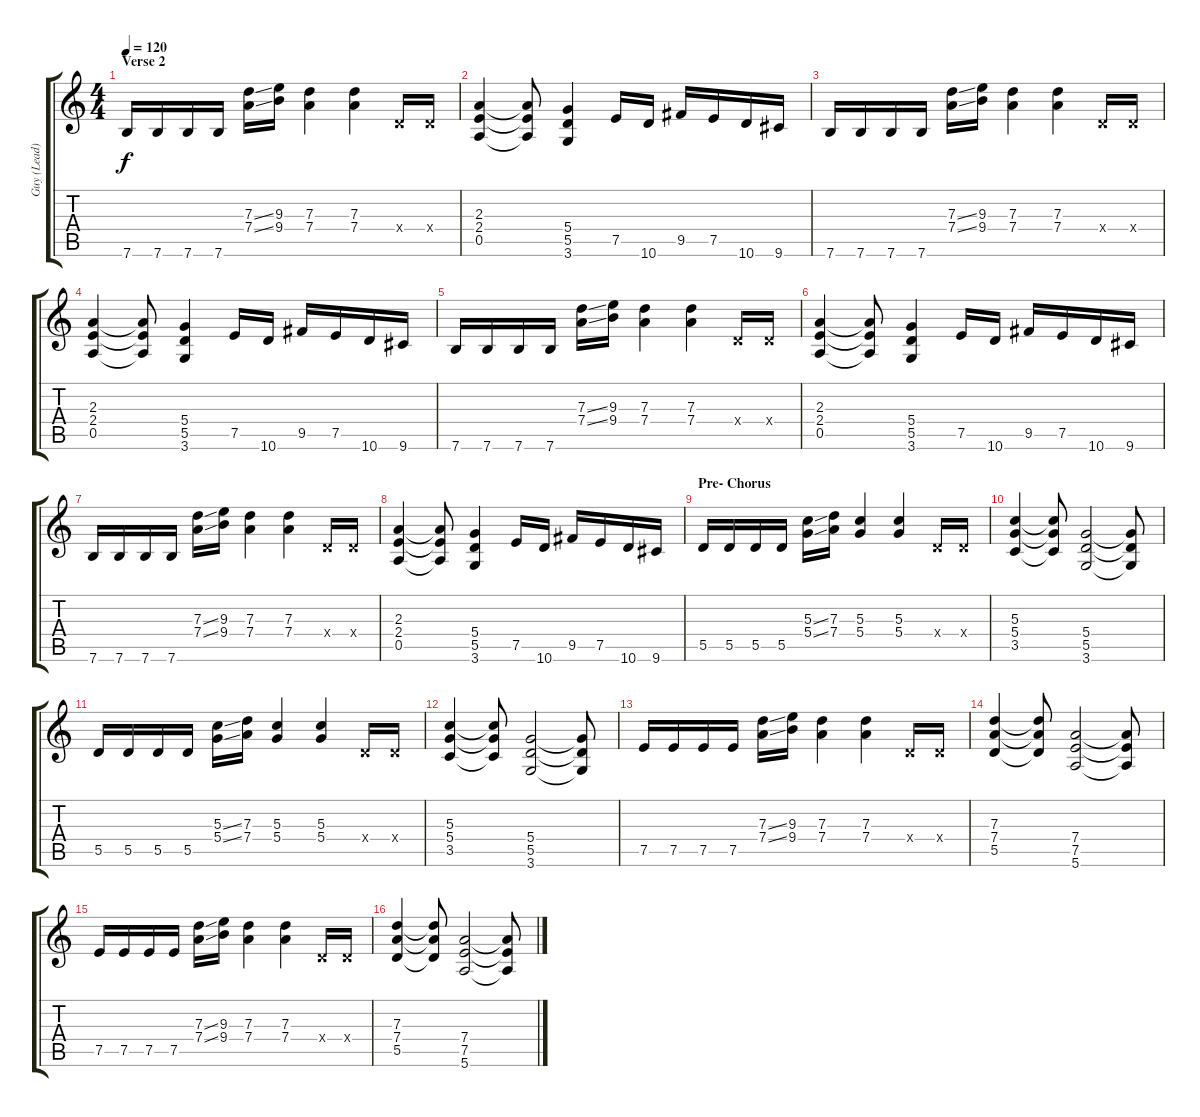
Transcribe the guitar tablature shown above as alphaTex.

\track ("Guy (Lead)" "Guy (Lead)") {instrument distortionguitar}
\staff {score tabs}
\tuning (E4 B3 G3 D3 A2 E2) {hide}
\ts (4 4)
\section ("" "Verse 2")
\tempo 120
\clef g2
\ks c
7.6.16{dy f} 7.6.16 7.6.16 7.6.16 (7.3{ss} 7.4{ss}).16 (9.3 9.4).16 (7.3 7.4).4 (7.3 7.4).4 0.4{x}.16 0.4{x}.16 |
(2.3 2.4 0.5).4 (2.3{t} 2.4{t} 0.5{t}).8 (5.4 5.5 3.6).4 7.5.16 10.6.16 9.5.16 7.5.16 10.6.16 9.6.16 |
7.6.16 7.6.16 7.6.16 7.6.16 (7.3{ss} 7.4{ss}).16 (9.3 9.4).16 (7.3 7.4).4 (7.3 7.4).4 0.4{x}.16 0.4{x}.16 |
(2.3 2.4 0.5).4 (2.3{t} 2.4{t} 0.5{t}).8 (5.4 5.5 3.6).4 7.5.16 10.6.16 9.5.16 7.5.16 10.6.16 9.6.16 |
7.6.16 7.6.16 7.6.16 7.6.16 (7.3{ss} 7.4{ss}).16 (9.3 9.4).16 (7.3 7.4).4 (7.3 7.4).4 0.4{x}.16 0.4{x}.16 |
(2.3 2.4 0.5).4 (2.3{t} 2.4{t} 0.5{t}).8 (5.4 5.5 3.6).4 7.5.16 10.6.16 9.5.16 7.5.16 10.6.16 9.6.16 |
7.6.16 7.6.16 7.6.16 7.6.16 (7.3{ss} 7.4{ss}).16 (9.3 9.4).16 (7.3 7.4).4 (7.3 7.4).4 0.4{x}.16 0.4{x}.16 |
(2.3 2.4 0.5).4 (2.3{t} 2.4{t} 0.5{t}).8 (5.4 5.5 3.6).4 7.5.16 10.6.16 9.5.16 7.5.16 10.6.16 9.6.16 |
\section ("" "Pre- Chorus")
5.5.16 5.5.16 5.5.16 5.5.16 (5.3{ss} 5.4{ss}).16 (7.3 7.4).16 (5.3 5.4).4 (5.3 5.4).4 0.4{x}.16 0.4{x}.16 |
(5.3 5.4 3.5).4 (5.3{t} 5.4{t} 3.5{t}).8 (5.4 5.5 3.6).2 (5.4{t} 5.5{t} 3.6{t}).8 |
5.5.16 5.5.16 5.5.16 5.5.16 (5.3{ss} 5.4{ss}).16 (7.3 7.4).16 (5.3 5.4).4 (5.3 5.4).4 0.4{x}.16 0.4{x}.16 |
(5.3 5.4 3.5).4 (5.3{t} 5.4{t} 3.5{t}).8 (5.4 5.5 3.6).2 (5.4{t} 5.5{t} 3.6{t}).8 |
7.5.16 7.5.16 7.5.16 7.5.16 (7.3{ss} 7.4{ss}).16 (9.3 9.4).16 (7.3 7.4).4 (7.3 7.4).4 0.4{x}.16 0.4{x}.16 |
(7.3 7.4 5.5).4 (7.3{t} 7.4{t} 5.5{t}).8 (7.4 7.5 5.6).2 (7.4{t} 7.5{t} 5.6{t}).8 |
7.5.16 7.5.16 7.5.16 7.5.16 (7.3{ss} 7.4{ss}).16 (9.3 9.4).16 (7.3 7.4).4 (7.3 7.4).4 0.4{x}.16 0.4{x}.16 |
(7.3 7.4 5.5).4 (7.3{t} 7.4{t} 5.5{t}).8 (7.4 7.5 5.6).2 (7.4{t} 7.5{t} 5.6{t}).8
